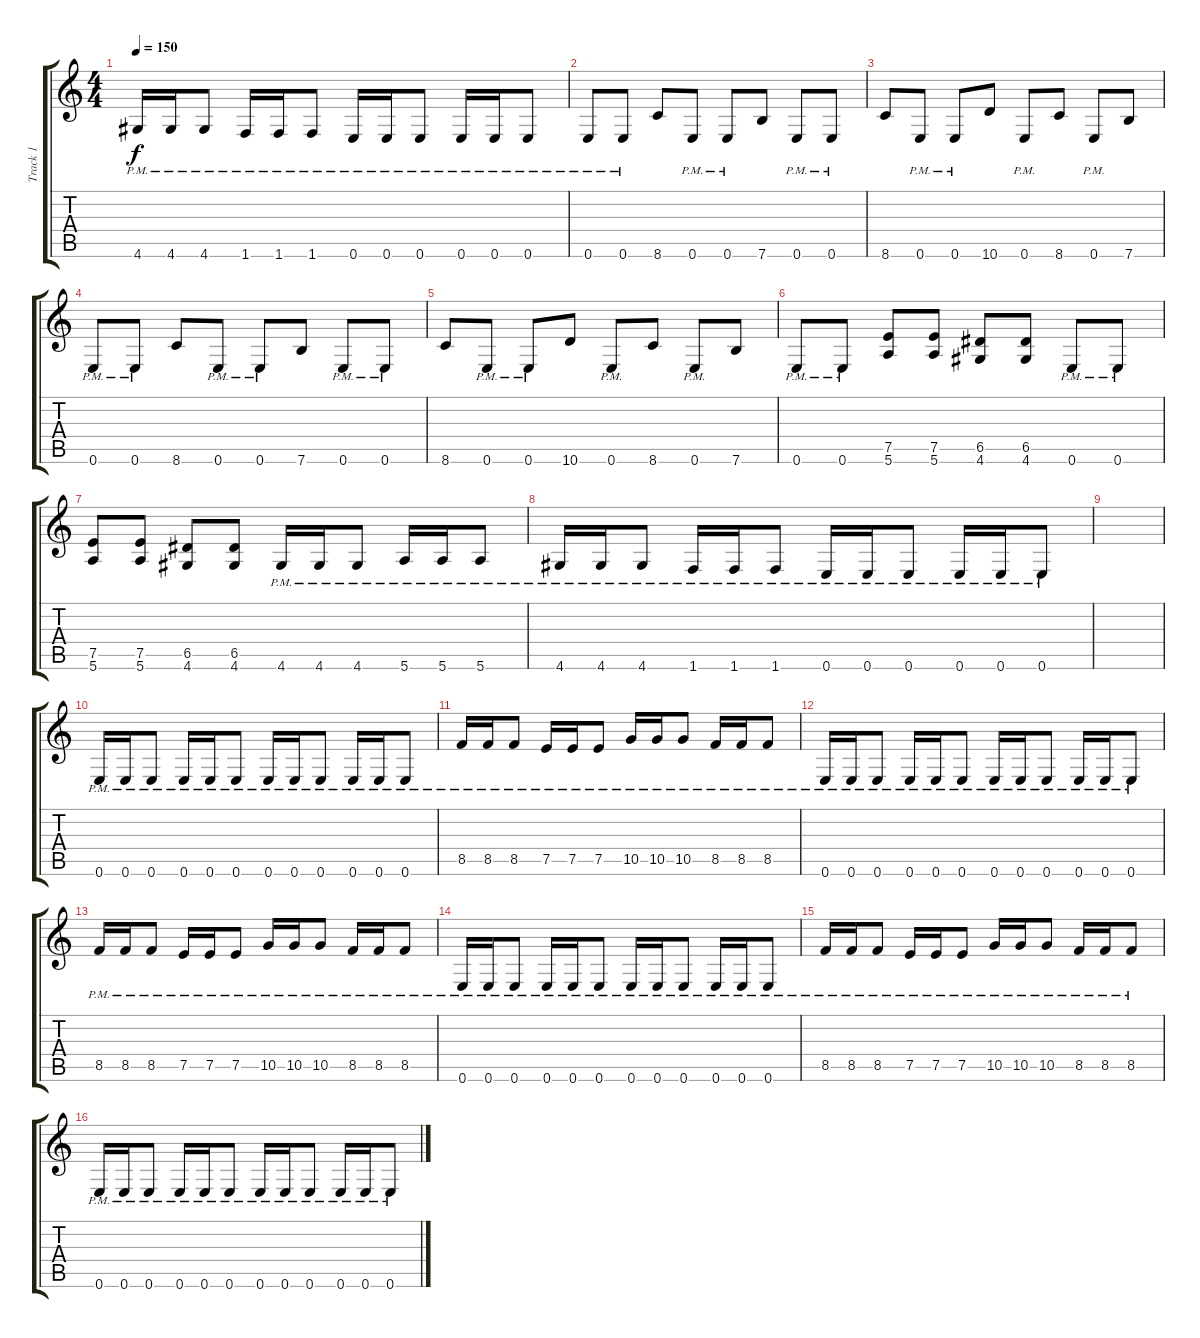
\track ("Track 1" "Track 1") {instrument distortionguitar}
\staff {score tabs}
\tuning (E4 B3 G3 D3 A2 E2) {hide}
\ts (4 4)
\tempo 150
\clef g2
\ks c
4.6{pm}.16{dy f} 4.6{pm}.16 4.6{pm}.8 1.6{pm}.16 1.6{pm}.16 1.6{pm}.8 0.6{pm}.16 0.6{pm}.16 0.6{pm}.8 0.6{pm}.16 0.6{pm}.16 0.6{pm}.8 |
0.6{pm}.8 0.6{pm}.8 8.6.8 0.6{pm}.8 0.6{pm}.8 7.6.8 0.6{pm}.8 0.6{pm}.8 |
8.6.8 0.6{pm}.8 0.6{pm}.8 10.6.8 0.6{pm}.8 8.6.8 0.6{pm}.8 7.6.8 |
0.6{pm}.8 0.6{pm}.8 8.6.8 0.6{pm}.8 0.6{pm}.8 7.6.8 0.6{pm}.8 0.6{pm}.8 |
8.6.8 0.6{pm}.8 0.6{pm}.8 10.6.8 0.6{pm}.8 8.6.8 0.6{pm}.8 7.6.8 |
0.6{pm}.8 0.6{pm}.8 (7.5 5.6).8 (7.5 5.6).8 (6.5 4.6).8 (6.5 4.6).8 0.6{pm}.8 0.6{pm}.8 |
(7.5 5.6).8 (7.5 5.6).8 (6.5 4.6).8 (6.5 4.6).8 4.6{pm}.16 4.6{pm}.16 4.6{pm}.8 5.6{pm}.16 5.6{pm}.16 5.6{pm}.8 |
4.6{pm}.16 4.6{pm}.16 4.6{pm}.8 1.6{pm}.16 1.6{pm}.16 1.6{pm}.8 0.6{pm}.16 0.6{pm}.16 0.6{pm}.8 0.6{pm}.16 0.6{pm}.16 0.6{pm}.8 |
|
0.6{pm}.16 0.6{pm}.16 0.6{pm}.8 0.6{pm}.16 0.6{pm}.16 0.6{pm}.8 0.6{pm}.16 0.6{pm}.16 0.6{pm}.8 0.6{pm}.16 0.6{pm}.16 0.6{pm}.8 |
8.5{pm}.16 8.5{pm}.16 8.5{pm}.8 7.5{pm}.16 7.5{pm}.16 7.5{pm}.8 10.5{pm}.16 10.5{pm}.16 10.5{pm}.8 8.5{pm}.16 8.5{pm}.16 8.5{pm}.8 |
0.6{pm}.16 0.6{pm}.16 0.6{pm}.8 0.6{pm}.16 0.6{pm}.16 0.6{pm}.8 0.6{pm}.16 0.6{pm}.16 0.6{pm}.8 0.6{pm}.16 0.6{pm}.16 0.6{pm}.8 |
8.5{pm}.16 8.5{pm}.16 8.5{pm}.8 7.5{pm}.16 7.5{pm}.16 7.5{pm}.8 10.5{pm}.16 10.5{pm}.16 10.5{pm}.8 8.5{pm}.16 8.5{pm}.16 8.5{pm}.8 |
0.6{pm}.16 0.6{pm}.16 0.6{pm}.8 0.6{pm}.16 0.6{pm}.16 0.6{pm}.8 0.6{pm}.16 0.6{pm}.16 0.6{pm}.8 0.6{pm}.16 0.6{pm}.16 0.6{pm}.8 |
8.5{pm}.16 8.5{pm}.16 8.5{pm}.8 7.5{pm}.16 7.5{pm}.16 7.5{pm}.8 10.5{pm}.16 10.5{pm}.16 10.5{pm}.8 8.5{pm}.16 8.5{pm}.16 8.5{pm}.8 |
0.6{pm}.16 0.6{pm}.16 0.6{pm}.8 0.6{pm}.16 0.6{pm}.16 0.6{pm}.8 0.6{pm}.16 0.6{pm}.16 0.6{pm}.8 0.6{pm}.16 0.6{pm}.16 0.6{pm}.8
